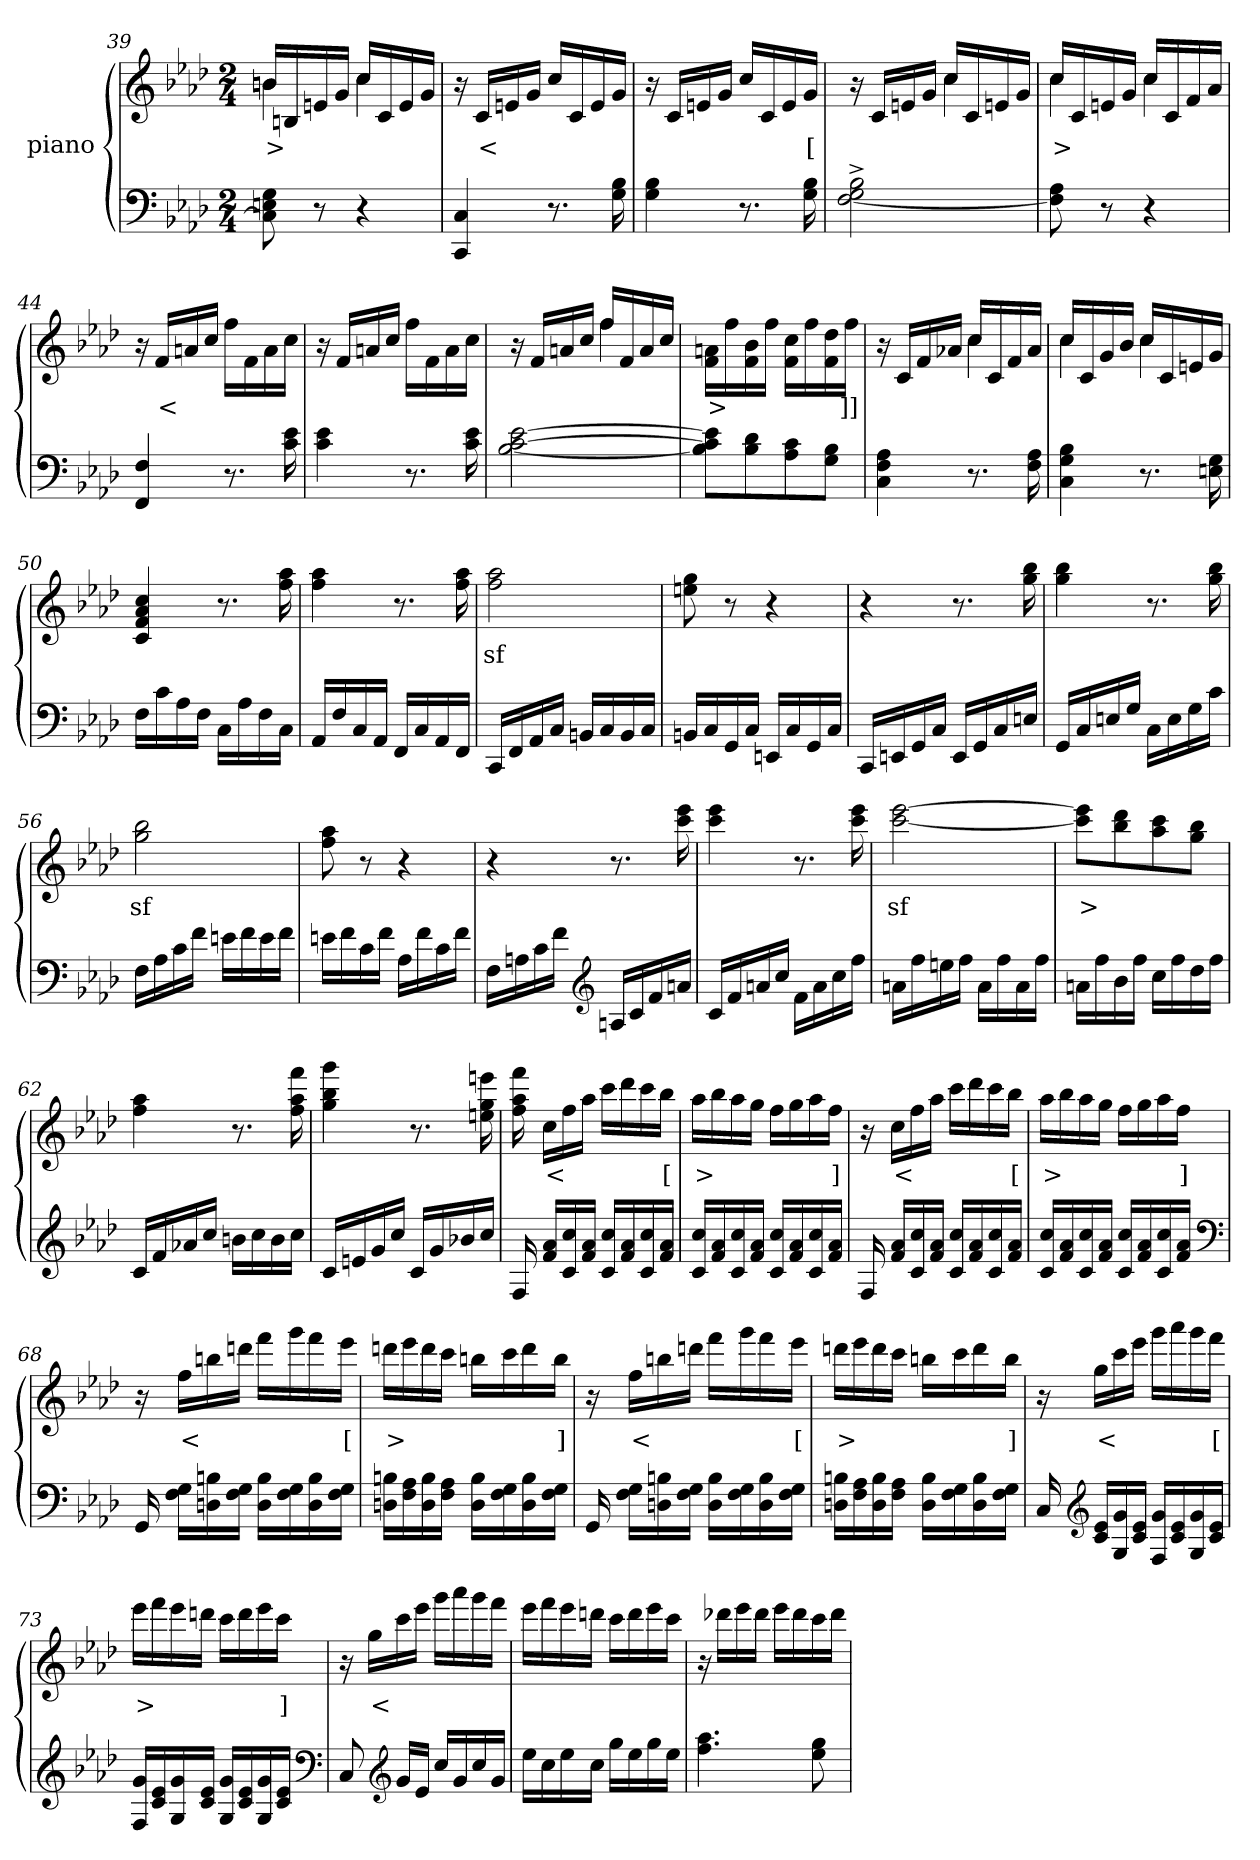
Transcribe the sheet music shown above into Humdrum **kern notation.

**kern	**kern	**text
*part2	*part1	*part1
*staff2	*staff1	*staff1
*	*I"piano	*
*clefF4	*clefG2	*
*k[b-e-a-d-]	*k[b-e-a-d-]	*
*f:	*f:	*
*M2/4	*M2/4	*
=39	=39	=39
*	*^	*
8C] 8En 8G	16bnLL	4bn	>
.	16Bn	.	.
8r	16en	.	.
.	16gJJ	.	.
4r	16ccLL	4cc	.
.	16c	.	.
.	16e	.	.
.	16gJJ	.	.
*	*v	*v	*
=40	=40	=40
4CC 4C	16r	.
.	16cLL	<
.	16en	.
.	16gJJ	.
8.r	16ccLL	.
.	16c	.
.	16e	.
16G 16B-	16gJJ	.
=41	=41	=41
4G 4B-	16r	.
.	16cLL	.
.	16en	.
.	16gJJ	.
8.r	16ccLL	.
.	16c	.
.	16e	.
16G 16B-	16gJJ	[
=42	=42	=42
*	*^	*
[2F^> 2G^> 2B-^>	4ryy	16r	.
.	.	16cLL	.
.	.	16en	.
.	.	16gJJ	.
.	16ccLL	4cc	.
.	16c	.	.
.	16en	.	.
.	16gJJ	.	.
=43	=43	=43	=43
8F] 8A-	16ccLL	4cc	>
.	16c	.	.
8r	16en	.	.
.	16gJJ	.	.
4r	16ccLL	4cc	.
.	16c	.	.
.	16f	.	.
.	16a-JJ	.	.
*	*v	*v	*
=44	=44	=44
4FF 4F	16r	.
.	16fLL	<
.	16an	.
.	16ccJJ	.
8.r	16ffLL	.
.	16f	.
.	16a	.
16c 16e-	16ccJJ	.
=45	=45	=45
4c 4e-	16r	.
.	16fLL	.
.	16an	.
.	16ccJJ	.
8.r	16ffLL	.
.	16f	.
.	16a	.
16c 16e-	16ccJJ	.
=46	=46	=46
*	*^	*
[2B- [2c [2e-	16r	4ryy	.
.	16fLL	.	.
.	16an	.	.
.	16ccJJ	.	.
.	16ffLL	4ff	.
.	16f	.	.
.	16a	.	.
.	16ccJJ	.	.
*	*v	*v	*
=47	=47	=47
8B-] 8c] 8e-]L	16f 16anLL	>
.	16ff	.
8B- 8d-	16f 16b-	.
.	16ffJJ	.
8A- 8c	16f 16ccLL	.
.	16ff	.
8G 8B-J	16f 16dd-	.
.	16ffJJ	]]
=48	=48	=48
*	*^	*
4C 4F 4A-	16r	4ryy	.
.	16cLL	.	.
.	16f	.	.
.	16a-XJJ	.	.
8.r	16ccLL	4cc	.
.	16c	.	.
.	16f	.	.
16F 16A-	16a-JJ	.	.
=49	=49	=49	=49
4C 4G 4B-	16ccLL	4cc	.
.	16c	.	.
.	16g	.	.
.	16b-JJ	.	.
8.r	16ccLL	4cc	.
.	16c	.	.
.	16en	.	.
16En 16G	16gJJ	.	.
*	*v	*v	*
=50	=50	=50
16FLL	4c 4f 4a- 4cc	.
16c	.	.
16A-	.	.
16FJJ	.	.
16CLL	8.r	.
16A-	.	.
16F	.	.
16CJJ	16ff 16aa-	.
=51	=51	=51
16AA-LL	4ff 4aa-	.
16F	.	.
16C	.	.
16AA-JJ	.	.
16FFLL	8.r	.
16C	.	.
16AA-	.	.
16FFJJ	16ff 16aa-	.
=52	=52	=52
16CCLL	2ff 2aa-	sf
16FF	.	.
16AA-	.	.
16CJJ	.	.
16BBnLL	.	.
16C	.	.
16BB	.	.
16CJJ	.	.
=53	=53	=53
16BBnLL	8een 8gg	.
16C	.	.
16GG	8r	.
16CJJ	.	.
16EEnLL	4r	.
16C	.	.
16GG	.	.
16CJJ	.	.
=54	=54	=54
16CCLL	4r	.
16EEn	.	.
16GG	.	.
16CJJ	.	.
16EELL	8.r	.
16GG	.	.
16C	.	.
16EnJJ	16gg 16bb-	.
=55	=55	=55
16GGLL	4gg 4bb-	.
16C	.	.
16En	.	.
16GJJ	.	.
16CLL	8.r	.
16E	.	.
16G	.	.
16cJJ	16gg 16bb-	.
=56	=56	=56
16FLL	2gg 2bb-	sf
16A-	.	.
16c	.	.
16fJJ	.	.
16enLL	.	.
16f	.	.
16e	.	.
16fJJ	.	.
=57	=57	=57
16enLL	8ff 8aa-	.
16f	.	.
16c	8r	.
16fJJ	.	.
16A-LL	4r	.
16f	.	.
16c	.	.
16fJJ	.	.
=58	=58	=58
16FLL	4r	f
16An	.	.
16c	.	.
16fJJ	.	.
*clefG2	*	*
16AnLL	8.r	.
16c	.	.
16f	.	.
16anJJ	16ccc 16eee-	.
=59	=59	=59
16cLL	4ccc 4eee-	.
16f	.	.
16an	.	.
16ccJJ	.	.
16fLL	8.r	.
16a	.	.
16cc	.	.
16ffJJ	16ccc 16eee-	.
=60	=60	=60
16anLL	[2ccc [2eee-	sf
16ff	.	.
16een	.	.
16ffJJ	.	.
16aLL	.	.
16ff	.	.
16a	.	.
16ffJJ	.	.
=61	=61	=61
16anLL	8ccc] 8eee-]L	>
16ff	.	.
16b-	8bb- 8ddd-	.
16ffJJ	.	.
16ccLL	8aa- 8ccc	.
16ff	.	.
16dd-	8gg 8bb-J	.
16ffJJ	.	.
=62	=62	=62
16cLL	4ff 4aa-	.
16f	.	.
16a-X	.	.
16ccJJ	.	.
16bnLL	8.r	.
16cc	.	.
16b	.	.
16ccJJ	16ff 16aa- 16fff	.
=63	=63	=63
16cLL	4gg 4bb- 4ggg	.
16en	.	.
16g	.	.
16ccJJ	.	.
16cLL	8.r	.
16g	.	.
16b-X	.	.
16ccJJ	16een 16gg 16eeen	.
=64	=64	=64
16F	16ff 16aa- 16fff	.
16f 16a-LL	16ccLL	<
16c 16cc	16ff	.
16f 16a-JJ	16aa-JJ	.
16c 16ccLL	16cccLL	.
16f 16a-	16ddd-	.
16c 16cc	16ccc	.
16f 16a-JJ	16bb-JJ	[
=65	=65	=65
16c 16ccLL	16aa-LL	>
16f 16a-	16bb-	.
16c 16cc	16aa-	.
16f 16a-JJ	16ggJJ	.
16c 16ccLL	16ffLL	.
16f 16a-	16gg	.
16c 16cc	16aa-	.
16f 16a-JJ	16ffJJ	]
=66	=66	=66
16F	16r	.
16f 16a-LL	16ccLL	<
16c 16cc	16ff	.
16f 16a-JJ	16aa-JJ	.
16c 16ccLL	16cccLL	.
16f 16a-	16ddd-	.
16c 16cc	16ccc	.
16f 16a-JJ	16bb-JJ	[
=67	=67	=67
16c 16ccLL	16aa-LL	>
16f 16a-	16bb-	.
16c 16cc	16aa-	.
16f 16a-JJ	16ggJJ	.
16c 16ccLL	16ffLL	.
16f 16a-	16gg	.
16c 16cc	16aa-	.
16f 16a-JJ	16ffJJ	]
*clefF4	*	*
=68	=68	=68
16GG	16r	.
16F 16GLL	16ffLL	<
16Dn 16Bn	16bbn	.
16F 16GJJ	16dddnJJ	.
16D 16BLL	16fffLL	.
16F 16G	16ggg	.
16D 16B	16fff	.
16F 16GJJ	16eee-JJ	[
=69	=69	=69
16Dn 16BnLL	16dddnLL	>
16F 16A-	16eee-	.
16D 16B	16ddd	.
16F 16A-JJ	16cccJJ	.
16D 16BLL	16bbnLL	.
16F 16G	16ccc	.
16D 16B	16ddd	.
16F 16GJJ	16bbJJ	]
=70	=70	=70
16GG	16r	.
16F 16GLL	16ffLL	<
16Dn 16Bn	16bbn	.
16F 16GJJ	16dddnJJ	.
16D 16BLL	16fffLL	.
16F 16G	16ggg	.
16D 16B	16fff	.
16F 16GJJ	16eee-JJ	[
=71	=71	=71
16Dn 16BnLL	16dddnLL	>
16F 16A-	16eee-	.
16D 16B	16ddd	.
16F 16A-JJ	16cccJJ	.
16D 16BLL	16bbnLL	.
16F 16G	16ccc	.
16D 16B	16ddd	.
16F 16GJJ	16bbJJ	]
=72	=72	=72
16C	16r	.
*clefG2	*	*
16c 16e-LL	16ggLL	<
16G 16g	16ccc	.
16c 16e-JJ	16eee-JJ	.
16F 16gLL	16gggLL	.
16c 16e-	16aaa-	.
16G 16g	16ggg	.
16c 16e-JJ	16fffJJ	[
=73	=73	=73
16F 16gLL	16eee-LL	>
16c 16e-	16fff	.
16G 16g	16eee-	.
16c 16e-JJ	16dddnJJ	.
16G 16gLL	16cccLL	.
16c 16e-	16ddd	.
16G 16g	16eee-	.
16c 16e-JJ	16cccJJ	]
*clefF4	*	*
=74	=74	=74
8C	16r	.
.	16ggLL	<
*clefG2	*	*
16gLL	16ccc	.
16e-JJ	16eee-JJ	.
16ccLL	16gggLL	.
16g	16aaa-	.
16cc	16ggg	.
16gJJ	16fffJJ	.
=75	=75	=75
16ee-LL	16eee-LL	.
16cc	16fff	.
16ee-	16eee-	.
16ccJJ	16dddnJJ	.
16ggLL	16cccLL	.
16ee-	16ddd	.
16gg	16eee-	.
16ee-JJ	16cccJJ	.
=76	=76	=76
4.ff 4.aa-	16r	sfp
.	16ddd-XLL	.
.	16eee-	.
.	16ddd-JJ	.
.	16eee-LL	.
.	16ddd-	.
8ee- 8gg	16ccc	.
.	16ddd-JJ	.
=	=	=
*-	*-	*-
